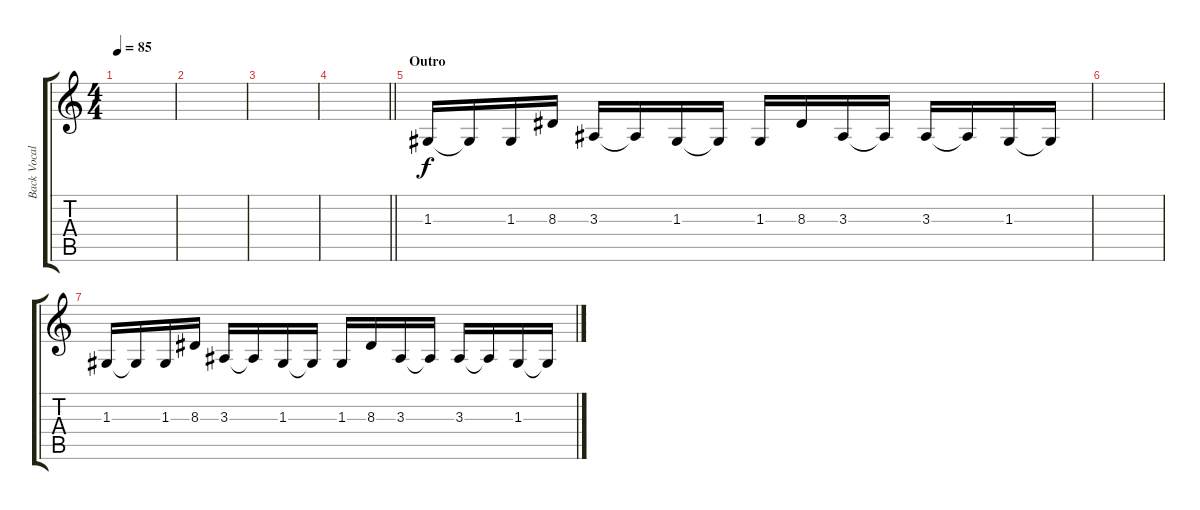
\track ("Back Vocals" "Back Vocal") {instrument lead6voice}
\staff {score tabs}
\tuning (E4 B3 G3 D3 A2 E2) {hide}
\ts (4 4)
\tempo 85
\clef g2
\ks c
|
|
|
\barLineRight lightlight
|
\section ("" "Outro")
1.3.16 1.3{t}.16 1.3.16 8.3.16 3.3.16 3.3{t}.16 1.3.16 1.3{t}.16 1.3.16 8.3.16 3.3.16 3.3{t}.16 3.3.16 3.3{t}.16 1.3.16 1.3{t}.16 |
|
1.3.16 1.3{t}.16 1.3.16 8.3.16 3.3.16 3.3{t}.16 1.3.16 1.3{t}.16 1.3.16 8.3.16 3.3.16 3.3{t}.16 3.3.16 3.3{t}.16 1.3.16 1.3{t}.16
